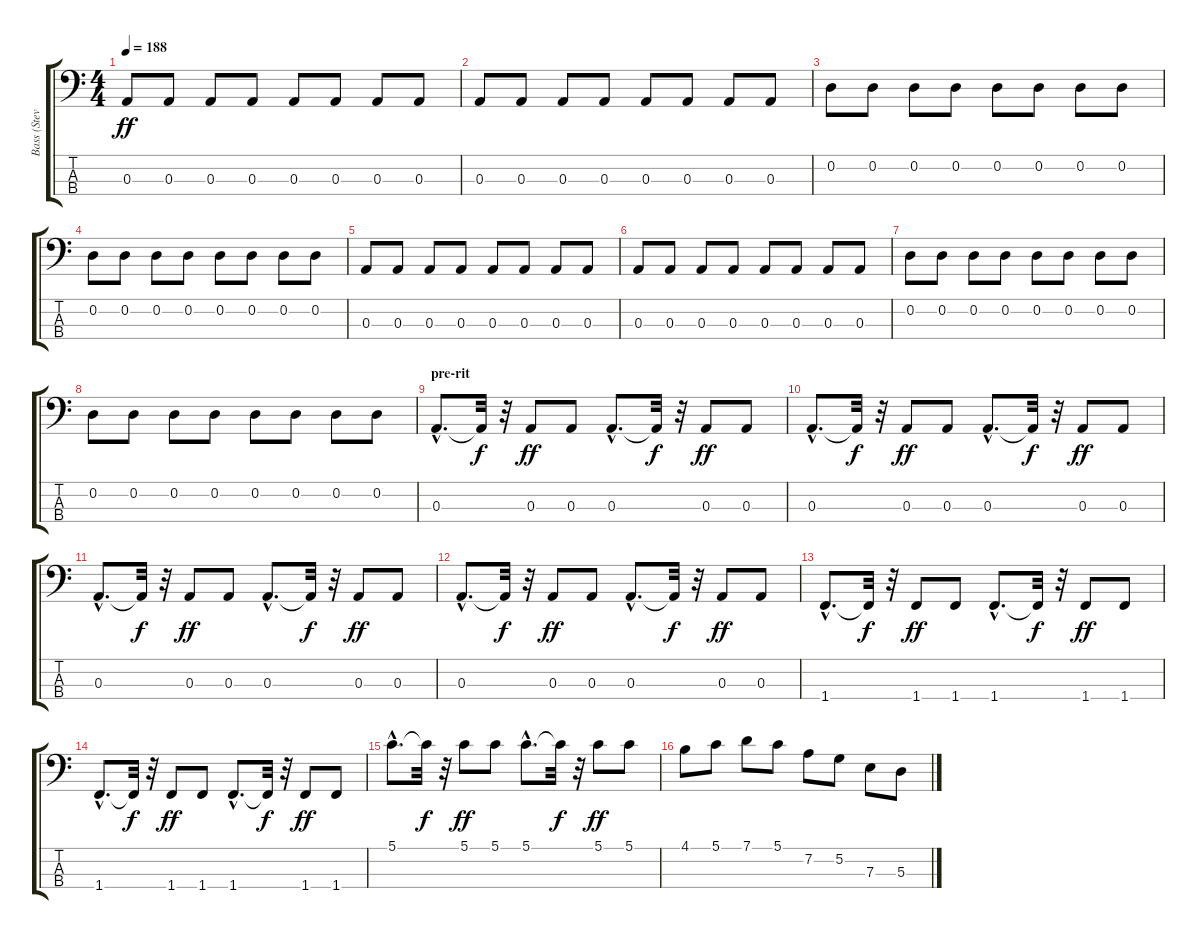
\track ("Bass (Steve)" "Bass (Stev") {instrument electricbassfinger}
\staff {score tabs}
\tuning (G2 D2 A1 E1) {hide}
\ts (4 4)
\tempo 188
\clef f4
\ks c
0.3.8{dy ff} 0.3.8 0.3.8 0.3.8 0.3.8 0.3.8 0.3.8 0.3.8 |
0.3.8 0.3.8 0.3.8 0.3.8 0.3.8 0.3.8 0.3.8 0.3.8 |
0.2.8 0.2.8 0.2.8 0.2.8 0.2.8 0.2.8 0.2.8 0.2.8 |
0.2.8 0.2.8 0.2.8 0.2.8 0.2.8 0.2.8 0.2.8 0.2.8 |
0.3.8 0.3.8 0.3.8 0.3.8 0.3.8 0.3.8 0.3.8 0.3.8 |
0.3.8 0.3.8 0.3.8 0.3.8 0.3.8 0.3.8 0.3.8 0.3.8 |
0.2.8 0.2.8 0.2.8 0.2.8 0.2.8 0.2.8 0.2.8 0.2.8 |
0.2.8 0.2.8 0.2.8 0.2.8 0.2.8 0.2.8 0.2.8 0.2.8 |
\section ("" "pre-rit")
0.3{hac}.8{d} 0.3{t}.32{dy f} r.32 0.3.8{dy ff} 0.3.8 0.3{hac}.8{d} 0.3{t}.32{dy f} r.32 0.3.8{dy ff} 0.3.8 |
0.3{hac}.8{d} 0.3{t}.32{dy f} r.32 0.3.8{dy ff} 0.3.8 0.3{hac}.8{d} 0.3{t}.32{dy f} r.32 0.3.8{dy ff} 0.3.8 |
0.3{hac}.8{d} 0.3{t}.32{dy f} r.32 0.3.8{dy ff} 0.3.8 0.3{hac}.8{d} 0.3{t}.32{dy f} r.32 0.3.8{dy ff} 0.3.8 |
0.3{hac}.8{d} 0.3{t}.32{dy f} r.32 0.3.8{dy ff} 0.3.8 0.3{hac}.8{d} 0.3{t}.32{dy f} r.32 0.3.8{dy ff} 0.3.8 |
1.4{hac}.8{d} 1.4{t}.32{dy f} r.32 1.4.8{dy ff} 1.4.8 1.4{hac}.8{d} 1.4{t}.32{dy f} r.32 1.4.8{dy ff} 1.4.8 |
1.4{hac}.8{d} 1.4{t}.32{dy f} r.32 1.4.8{dy ff} 1.4.8 1.4{hac}.8{d} 1.4{t}.32{dy f} r.32 1.4.8{dy ff} 1.4.8 |
5.1{hac}.8{d} 5.1{t}.32{dy f} r.32 5.1.8{dy ff} 5.1.8 5.1{hac}.8{d} 5.1{t}.32{dy f} r.32 5.1.8{dy ff} 5.1.8 |
4.1.8 5.1.8 7.1.8 5.1.8 7.2.8 5.2.8 7.3.8 5.3.8
